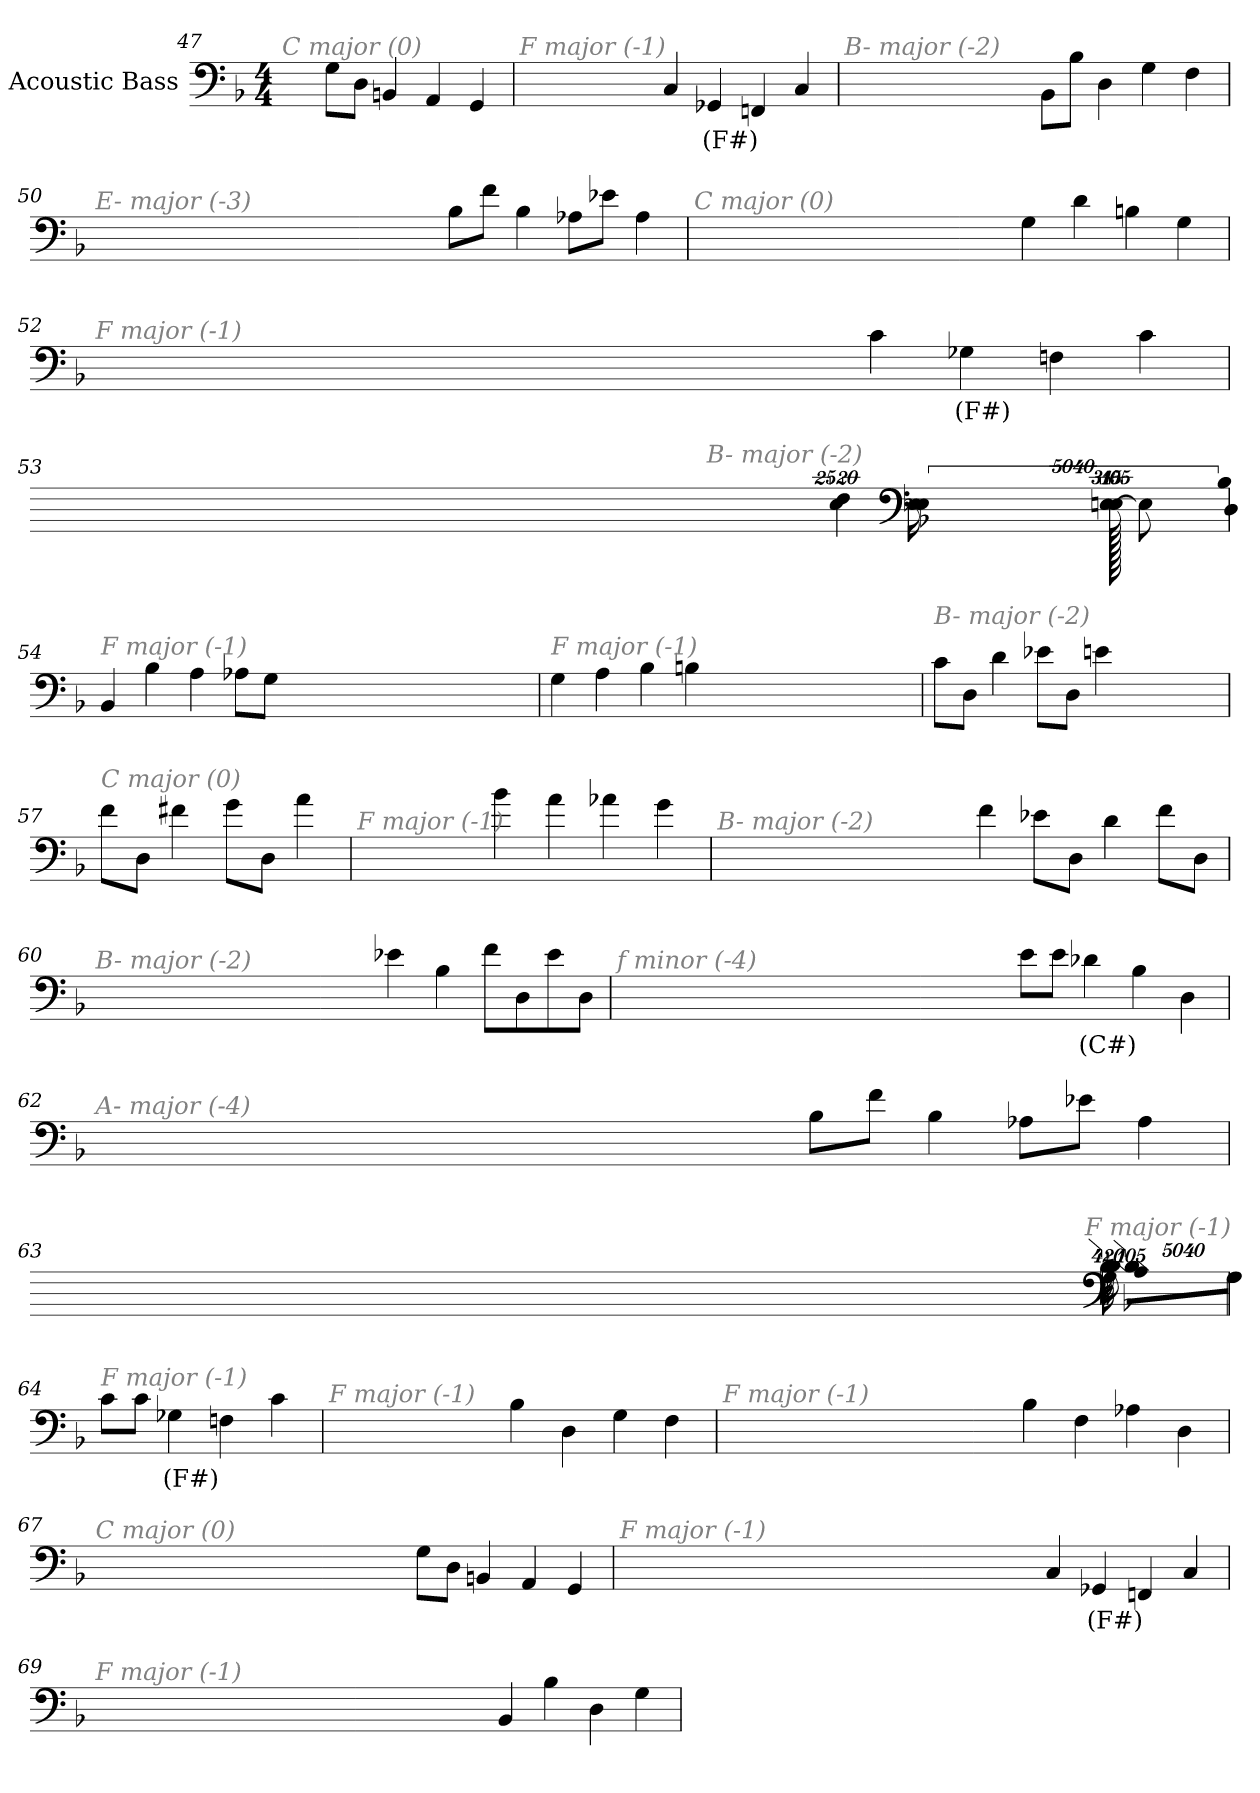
**kern	**text
*part1	*part1
*staff1	*staff1
*I"Acoustic Bass	*
*clefF4	*
*ITrd7c12	*
*k[b-]	*
*F:	*
*M4/4	*
=47	=47
!LO:TX:i:color=#808080:t=C major (0)	!
8GGL	.
8DDJ	.
4BBBn	.
4AAA	.
4GGG	.
=48	=48
!LO:TX:i:color=#808080:t=F major (-1)	!
4CC	.
4GGG-Xi	(F#)
4FFFn	.
4CC	.
=49	=49
!LO:TX:i:color=#808080:t=B- major (-2)	!
8BBB-L	.
8BB-J	.
4DD	.
4GG	.
4FF	.
=50	=50
!LO:TX:i:color=#808080:t=E- major (-3)	!
8BB-L	.
8FJ	.
4BB-	.
8AA-XL	.
8E-XJ	.
4AA-	.
=51	=51
!LO:TX:i:color=#808080:t=C major (0)	!
4GG	.
4D	.
4BBn	.
4GG	.
=52	=52
!LO:TX:i:color=#808080:t=F major (-1)	!
4C	.
4GG-Xi	(F#)
4FFn	.
4C	.
=53	=53
!LO:TX:i:color=#808080:t=B- major (-2)	!
!LO:N:vis=4	!
20160%3347BB-	.
!LO:N:vis=4	!
20160%3347DD	.
!LO:N:vis=4	!
20160%3347EE-X	.
[6720%13EEn	.
40320EE_	.
8EE_	.
16EE_	.
!LO:N:vis=512%31	!
40320%2441EE]	.
4FF	.
=54	=54
!LO:TX:i:color=#808080:t=F major (-1)	!
4BBB-	.
4BB-	.
4AA	.
8AA-XL	.
8GGJ	.
=55	=55
!LO:TX:i:color=#808080:t=F major (-1)	!
4GG	.
4AA	.
4BB-	.
4BBn	.
=56	=56
!LO:TX:i:color=#808080:t=B- major (-2)	!
8CL	.
8DDJ	.
4D	.
8E-XL	.
8DDJ	.
4En	.
=57	=57
!LO:TX:i:color=#808080:t=C major (0)	!
8FL	.
8DDJ	.
4F#X	.
8GL	.
8DDJ	.
4A	.
=58	=58
!LO:TX:i:color=#808080:t=F major (-1)	!
4B-	.
4A	.
4A-X	.
4G	.
=59	=59
!LO:TX:i:color=#808080:t=B- major (-2)	!
4F	.
8E-XL	.
8DDJ	.
4D	.
8FL	.
8DDJ	.
=60	=60
!LO:TX:i:color=#808080:t=B- major (-2)	!
4E-X	.
4BB-	.
8FL	.
8DD	.
8E-	.
8DDJ	.
=61	=61
!LO:TX:i:color=#808080:t=f minor (-4)	!
8EL	.
8EJ	.
4D-Xi	(C#)
4BB-	.
4DD	.
=62	=62
!LO:TX:i:color=#808080:t=A- major (-4)	!
8BB-L	.
8FJ	.
4BB-	.
8AA-XL	.
8E-XJ	.
4AA-	.
=63	=63
!LO:TX:i:color=#808080:t=F major (-1)	!
4GG	.
!LO:N:vis=8	!
40320%3347GGL	.
!LO:N:vis=8	!
40320%3347AA	.
!LO:N:vis=8	!
40320%3347BB-J	.
!LO:N:vis=1024	!
[13440%13BBn	.
8BB_	.
16BB_	.
32BB_	.
!LO:N:vis=1024%31	!
13440%407BB]	.
4GG	.
=64	=64
!LO:TX:i:color=#808080:t=F major (-1)	!
8CL	.
8CJ	.
4GG-Xi	(F#)
4FFn	.
4C	.
=65	=65
!LO:TX:i:color=#808080:t=F major (-1)	!
4BB-	.
4DD	.
4GG	.
4FF	.
=66	=66
!LO:TX:i:color=#808080:t=F major (-1)	!
4BB-	.
4FF	.
4AA-X	.
4DD	.
=67	=67
!LO:TX:i:color=#808080:t=C major (0)	!
8GGL	.
8DDJ	.
4BBBn	.
4AAA	.
4GGG	.
=68	=68
!LO:TX:i:color=#808080:t=F major (-1)	!
4CC	.
4GGG-Xi	(F#)
4FFFn	.
4CC	.
=69	=69
!LO:TX:i:color=#808080:t=F major (-1)	!
4BBB-	.
4BB-	.
4DD	.
4GG	.
=	=
*-	*-
